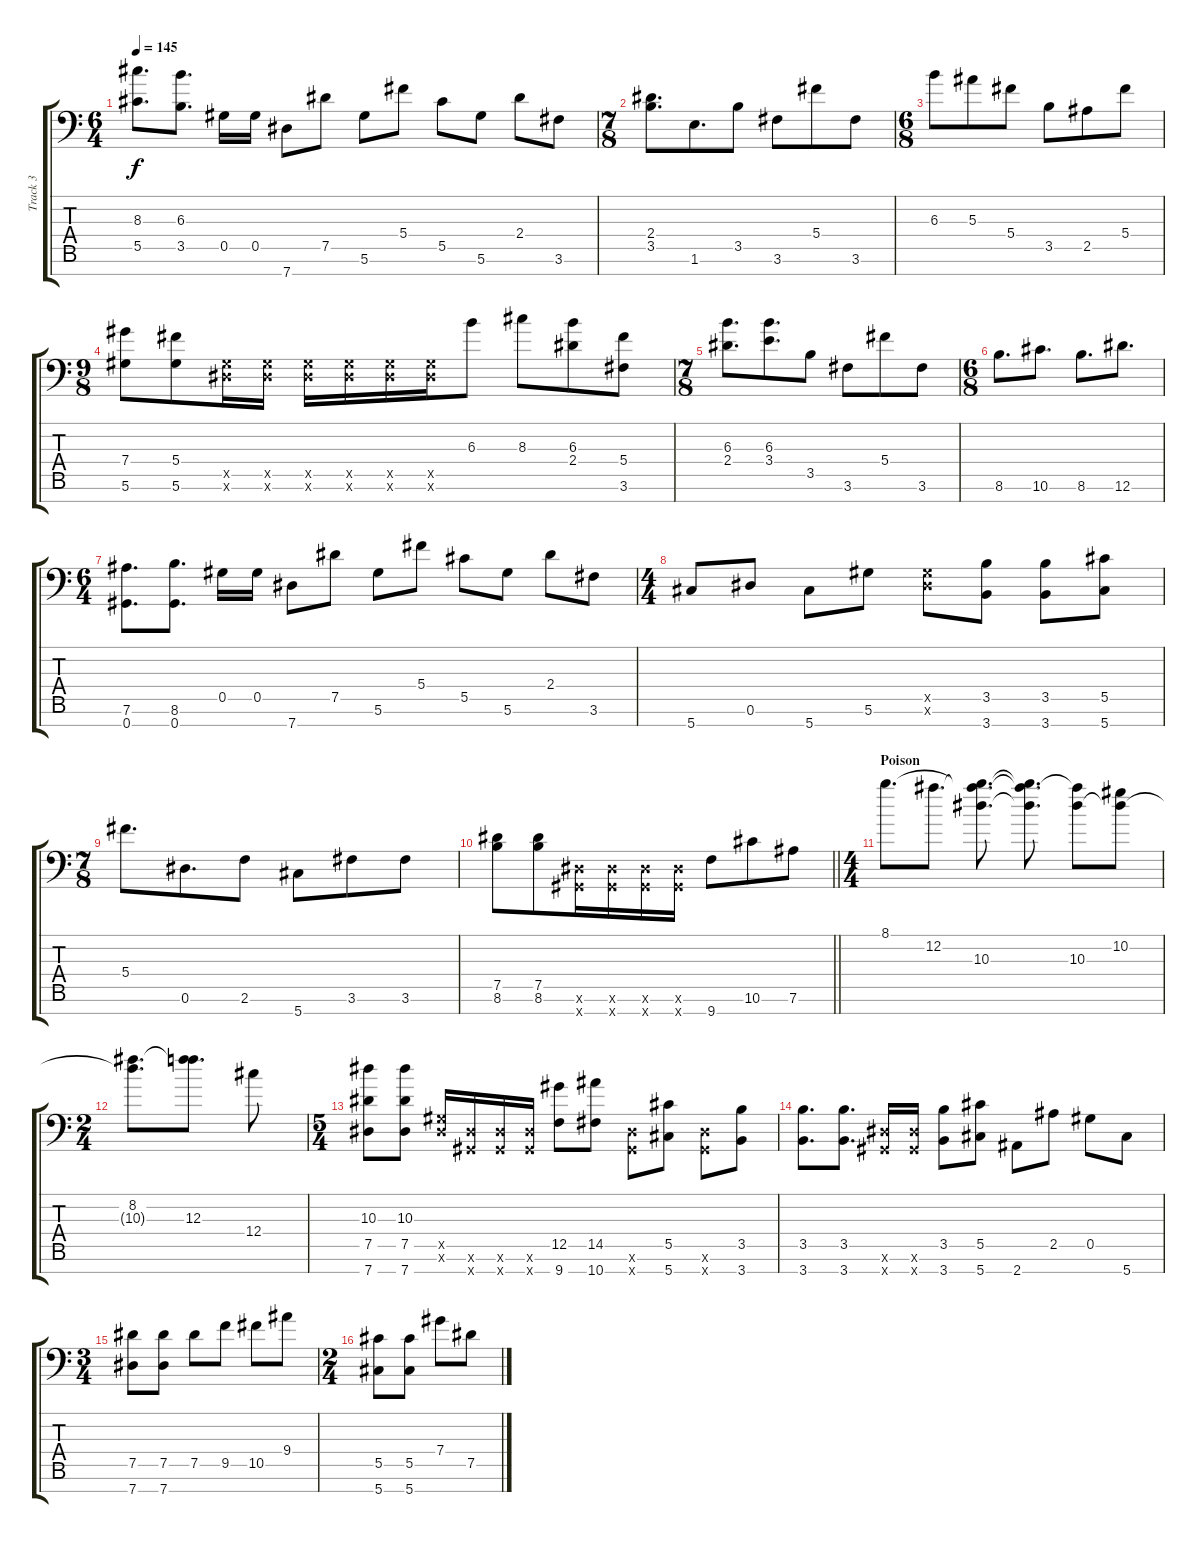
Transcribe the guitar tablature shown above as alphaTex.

\track ("Track 3" "Track 3") {instrument distortionguitar}
\staff {score tabs}
\tuning (Eb4 Bb3 F3 Db3 Ab2 Eb2 Ab1) {hide}
\ts (6 4)
\tempo 145
\clef f4
\ks c
(8.3 5.5).8{d dy f} (6.3 3.5).8{d} 0.5.16 0.5.16 7.7.8 7.5.8 5.6.8 5.4.8 5.5.8 5.6.8 2.4.8 3.6.8 |
\ts (7 8)
(2.4 3.5).8{d} 1.6.8{d} 3.5.8 3.6.8 5.4.8 3.6.8 |
\ts (6 8)
6.3.8 5.3.8 5.4.8 3.5.8 2.5.8 5.4.8 |
\ts (9 8)
(7.4 5.6).8 (5.4 5.6).8 (0.5{x} 0.6{x}).16 (0.5{x} 0.6{x}).16 (0.5{x} 0.6{x}).16 (0.5{x} 0.6{x}).16 (0.5{x} 0.6{x}).16 (0.5{x} 0.6{x}).16 6.3.8 8.3.8 (6.3 2.4).8 (5.4 3.6).8 |
\ts (7 8)
(6.3 2.4).8{d} (6.3 3.4).8{d} 3.5.8 3.6.8 5.4.8 3.6.8 |
\ts (6 8)
8.6.8{d} 10.6.8{d} 8.6.8{d} 12.6.8{d} |
\ts (6 4)
(7.6 0.7).8{d} (8.6 0.7).8{d} 0.5.16 0.5.16 7.7.8 7.5.8 5.6.8 5.4.8 5.5.8 5.6.8 2.4.8 3.6.8 |
\ts (4 4)
5.7.8 0.6.8 5.7.8 5.6.8 (0.5{x} 0.6{x}).8 (3.5 3.7).8 (3.5 3.7).8 (5.5 5.7).8 |
\ts (7 8)
5.4.8{d} 0.6.8{d} 2.6.8 5.7.8 3.6.8 3.6.8 |
\barLineRight lightlight
(7.5 8.6).8 (7.5 8.6).8 (0.6{x} 0.7{x}).16 (0.6{x} 0.7{x}).16 (0.6{x} 0.7{x}).16 (0.6{x} 0.7{x}).16 9.7.8 10.6.8 7.6.8 |
\ts (4 4)
\section ("" "Poison")
8.1.8{d} 12.2.8{d} (8.1{t} 12.2{t} 10.3).8{d} (8.1{t} 12.2{t} 10.3{t}).8{d} (12.2{t} 10.3).8 (10.2 10.3{t}).8 |
\ts (2 4)
(8.2 10.3{t}).8{d} (8.2{t} 12.3).8{d} 12.4.8 |
\ts (5 4)
(10.3 7.5 7.7).8 (10.3 7.5 7.7).8 (0.5{x} 0.6{x}).16 (0.6{x} 0.7{x}).16 (0.6{x} 0.7{x}).16 (0.6{x} 0.7{x}).16 (12.5 9.7).8 (14.5 10.7).8 (0.6{x} 0.7{x}).8 (5.5 5.7).8 (0.6{x} 0.7{x}).8 (3.5 3.7).8 |
(3.5 3.7).8{d} (3.5 3.7).8{d} (0.6{x} 0.7{x}).16 (0.6{x} 0.7{x}).16 (3.5 3.7).8 (5.5 5.7).8 2.7.8 2.5.8 0.5.8 5.7.8 |
\ts (3 4)
(7.5 7.7).8 (7.5 7.7).8 7.5.8 9.5.8 10.5.8 9.4.8 |
\ts (2 4)
(5.5 5.7).8 (5.5 5.7).8 7.4.8 7.5.8
